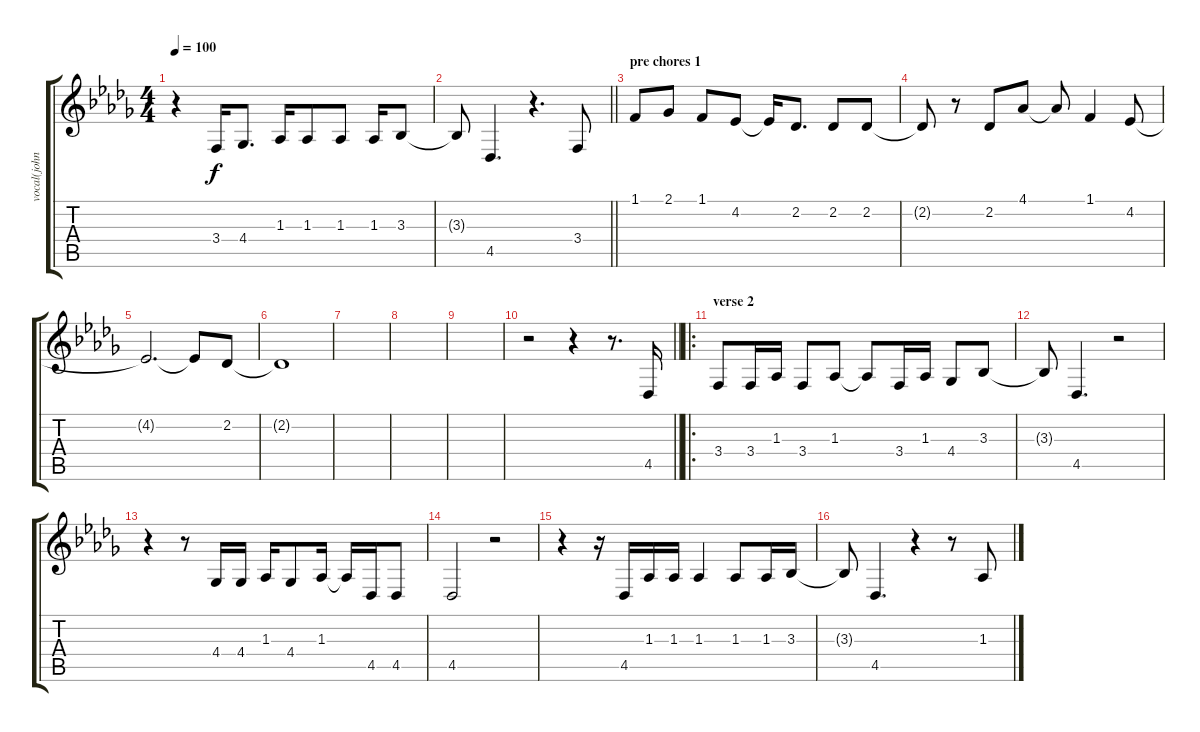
\track ("vocal(john rzeznik)" "vocal(john") {instrument clarinet}
\staff {score tabs}
\tuning (E4 B3 G3 D3 A2 E2) {hide}
\ts (4 4)
\tempo 100
\clef g2
\ks db
r.4{dy f} 3.4.16 4.4.8{d} 1.3.16 1.3.8 1.3.8 1.3.16 3.3.8 |
\barLineRight lightlight
3.3{t}.8 4.5.4{d} r.4{d} 3.4.8 |
\section ("" "pre chores 1")
1.1.8 2.1.8 1.1.8 4.2.8 4.2{t}.16 2.2.8{d} 2.2.8 2.2.8 |
2.2{t}.8 r.8 2.2.8 4.1.8 4.1{t}.8 1.1.4 4.2.8 |
4.2{t}.2{d} 4.2{t}.8 2.2.8 |
2.2{t}.1 |
|
|
|
\barLineRight lightlight
r.2 r.4 r.8{d} 4.5.16 |
\ro
\section ("" "verse 2")
3.4.8 3.4.16 1.3.16 3.4.8 1.3.8 1.3{t}.8 3.4.16 1.3.16 4.4.8 3.3.8 |
3.3{t}.8 4.5.4{d} r.2 |
r.4 r.8 4.4.16 4.4.16 1.3.16 4.4.8 1.3.16 1.3{t}.16 4.5.16 4.5.8 |
4.5.2 r.2 |
r.4 r.16 4.5.16 1.3.16 1.3.16 1.3.4 1.3.8 1.3.16 3.3.16 |
3.3{t}.8 4.5.4{d} r.4 r.8 1.3.8
